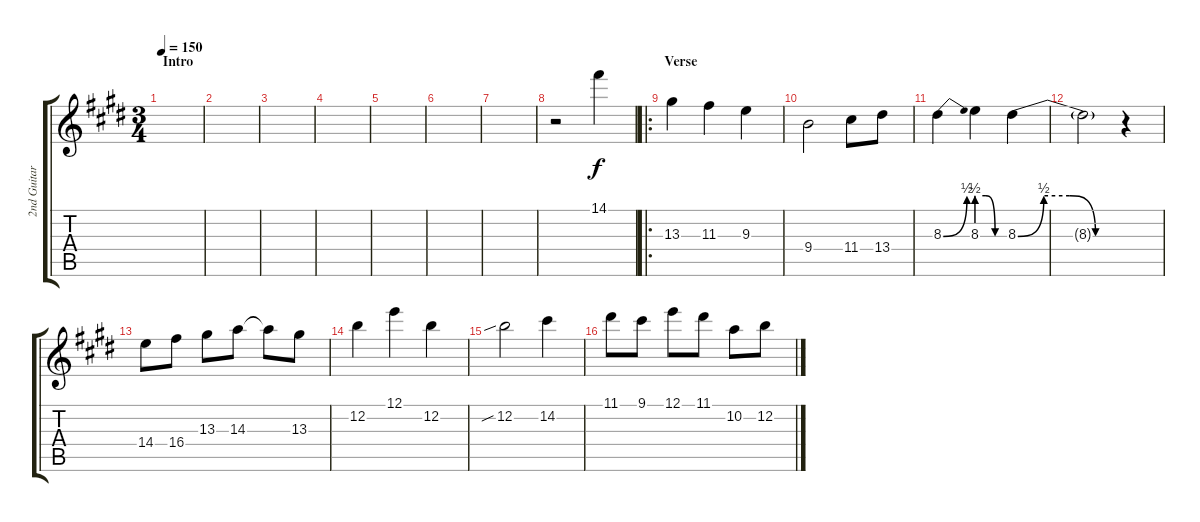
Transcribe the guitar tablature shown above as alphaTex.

\track ("2nd Guitar" "2nd Guitar") {instrument electricguitarjazz}
\staff {score tabs}
\tuning (E4 B3 G3 D3 A2 E2) {hide}
\ts (3 4)
\section ("" "Intro")
\tempo 150
\clef g2
\ks e
|
|
|
|
|
|
|
r.2 14.1.4 |
\ro
\section ("" "Verse")
13.3.4 11.3.4 9.3.4 |
9.4.2 11.4.8 13.4.8 |
8.3{be (bend 0 0 60 2)}.4 8.3{be (custom 0 2 20 2 40 0 60 0)}.4 8.3{be (custom 0 0 15 2 30 2 45 0 60 0)}.4 |
8.3{t}.2 r.4 |
14.4.8 16.4.8 13.3.8 14.3.8 14.3{t}.8 13.3.8 |
12.2.4 12.1.4 12.2.4 |
12.2{sib}.2 14.2.4 |
11.1.8 9.1.8 12.1.8 11.1.8 10.2.8 12.2.8
